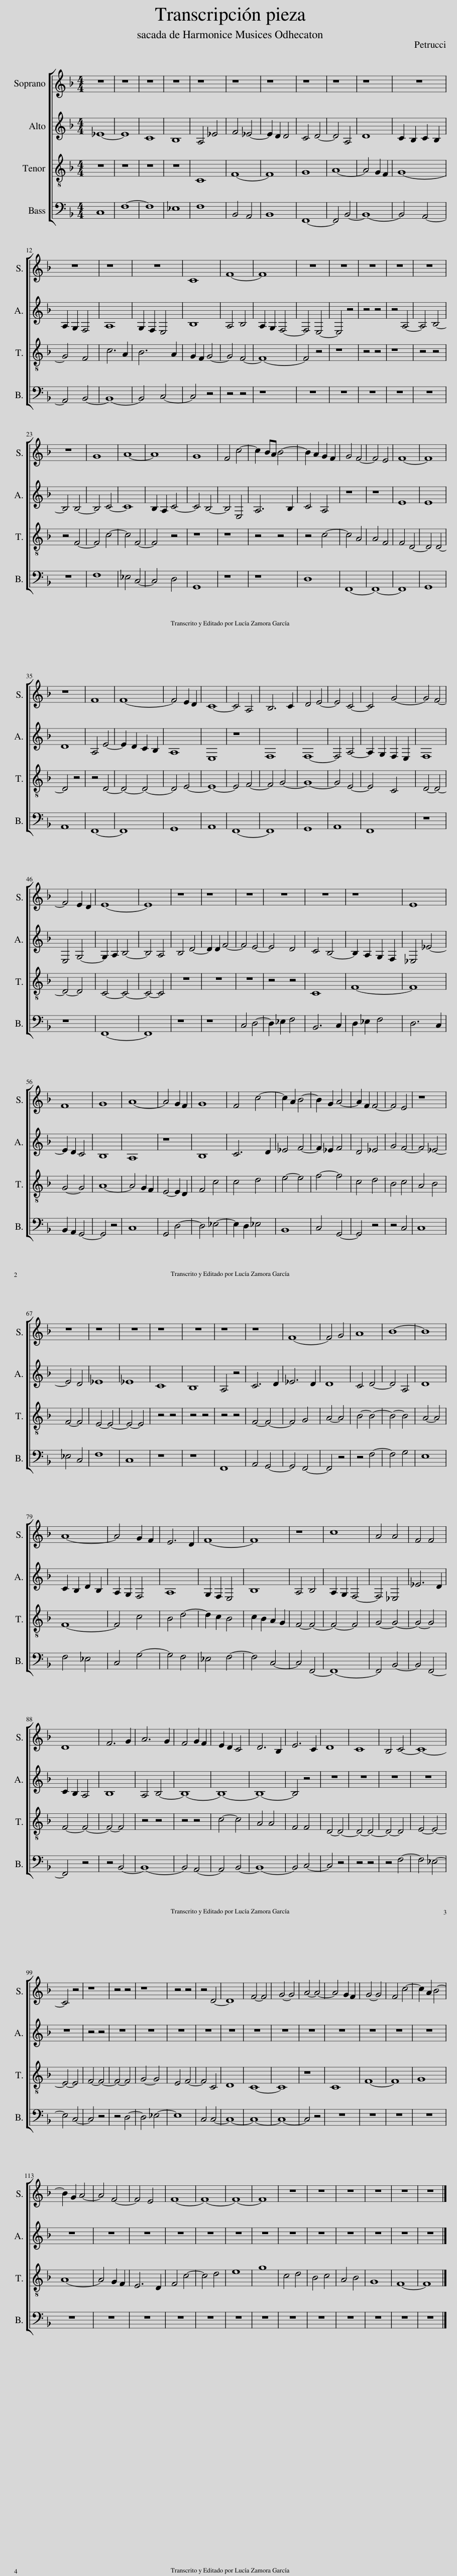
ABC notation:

X:1
%%score [ 1 2 3 4 ]
L:1/8
M:4/4
I:linebreak $
K:F
V:1 treble
V:2 treble
V:3 treble-8
V:4 bass
V:1
 z8 | z8 | z8 | z8 | z8 | %5
 z8 | z8 | z8 | z8 | z8 | %10
 z8 |$ z8 | z8 | z8 | C8 | %15
 F8- | F8 | z8 | z8 | z8 | %20
 z8 | z8 |$ z8 | G8 | A8- | %25
 A8 | G8 | F4 c4- | c2 BA B4- | B2 A2 G2 F2 | %30
 G4 F4- | F4 E4 | F8- | F8 |$ z8 | %35
 F8 | F8- | F4 E2 D2 | C8- | C4 A,4 | %40
 B,6 C2 | D4 E4- | E4 C4- | C4 G4- | G4 F4- |$ %45
 F4 E2 D2 | E8- | E8 | z8 | z8 | %50
 z8 | z8 | z8 | z8 | E8 |$ %55
 F8 | G8 | A8- | A4 G2 F2 | G8 | %60
 F4 c4- | c2 A2 B4- | B2 G2 A4- | A2 F2 F4- | F4 E4 | %65
 z8 |$ z8 | z8 | z8 | z8 | %70
 z8 | z8 | z8 | F8- | F4 G4 | %75
 A8 | B8- | B8 |$ A8- | A4 G2 F2 | %80
 E6 D2 | F8- | F8 | z8 | c8 | %85
 A4 A4 | F4 F4 |$ D8 | F6 G2 | A6 G2 | %90
 F4 G2 F2 | E2 D2 C4 | D6 B,2 | E6 C2 | D8 | %95
 C8 | B,4 C4- | C8- |$ C4 z4 | z8 | %100
 z4 z4 | z8 | z4 z4 | z4 D4- | D8 | %105
 F4- F4 | G4- G4 | A4- A4- | A4 G2 F2 | G4- G4 | %110
 F4 c4- | c2 A2 B4- |$ B2 G2 A4- | A4 F4- | F4 E4 | %115
 F8- | F8- | F8- | F8 | z8 | %120
 z8 | z8 | z8 | z8 | z8 |] %125
V:2
 _E8- | E8 | C8 | B,8 | A,4 _E4 | %5
 F4 _E4- | E2 D2 D4 | C4 D4- | D4 A,4 | D8 | %10
 C2 B,2 C2 B,2 |$ A,2 G,2 F,4 | A,8 | G,2 F,2 E,4 | B,8 | %15
 A,4 B,4 | A,2 G,2 F,4- | F,4 E,4- | E,4 z4 | z4 z4 | %20
 z4 A,4- | A,4 B,4- |$ B,4 B,4- | B,4 C4- | C8 | %25
 B,2 A,2 C4- | C4 B,4- | B,4 E,4 | A,6 B,2 | C4 A,4 | %30
 z8 | z8 | E8 | E8 |$ D8 | %35
 A,4 E4- | E2 D2 C2 B,2 | A,8 | E,8 | z8 | %40
 F,8 | F,8- | F,4 A,4- | A,2 G,2 F,2 E,2 | F,8 |$ %45
 E,4 G,4- | G,2 A,2 B,4- | B,4 A,4 | B,4 D4- | D2 D2 F4- | %50
 F4 E4- | E4 D4 | C4 B,4- | B,2 A,2 G,2 F,2 | _E,4 _E4- |$ %55
 E2 D2 C4 | B,8 | A,8 | z8 | B,8 | %60
 C6 D2 | _E4 F4- | F2 _E2 F4 | D4 _E4 | G4 F4- | %65
 F4 _E4- |$ E4 D4 | _E8 | _E8 | C8 | %70
 B,8 | A,4 z4 | C6 D2 | _E6 D2 | D8 | %75
 C4 D4- | D4 A,4 | D8 |$ C2 B,2 D2 B,2 | A,2 G,2 F,4 | %80
 A,8 | G,2 F,2 E,4 | B,8 | A,4 B,4 | A,2 G,2 F,4- | %85
 F,4 _E,4 | _E6 D2 |$ C2 B,2 A,4 | B,8 | A,4 B,4- | %90
 B,8- | B,8- | B,8- | B,4 z4 | z8 | %95
 z8 | z8 | z8 |$ z8 | z4 z4 | %100
 z8 | z8 | z8 | z8 | z8 | %105
 z8 | z8 | z8 | z8 | z8 | %110
 z8 | z8 |$ z8 | z8 | z8 | %115
 z8 | z8 | z8 | z8 | z8 | %120
 z8 | z8 | z8 | z8 | z8 |] %125
V:3
 z8 | z8 | z8 | z8 | C8 | %5
 F8- | F8 | G8 | A8- | A4 G2 F2 | %10
 G8- |$ G4 F4 | c6 A2 | B6 A2 | G2 F2 G4- | %15
 G4 F4- | F8- | F4 z4 | z8 | z4 z4 | %20
 z8 | z4 z4 |$ z4 F4- | F4 c4- | c4 F4- | %25
 F4 z4 | z8 | z8 | z4 z4 | z4 c4- | %30
 c4 A4 | A4 F4 | F4 D4- | D4 D4- |$ D4 z4 | %35
 z4 D4- | D4- D4- | D4 E4- | E8- | E4 F4- | %40
 F4 G4- | G8- | G4 E4- | E4 C4 | D4- D4- |$ %45
 D4- D4 | C4- C4- | C4- C4 | z8 | z8 | %50
 z8 | z4 z4 | C8 | F8- | F8 |$ %55
 G4- G4 | A8- | A4 G2 F2 | E4- E2 D2 | F4 c4 | %60
 c4 d4 | e4- e4 | f4- f4 | c4 d4 | B4 c4 | %65
 A4 B4 |$ F4- F4 | E4- E4- | E4- E4 | z4 z4 | %70
 z4 z4 | z4 z4 | F4- F4- | F4 G4 | A4- A4 | %75
 B4- B4- | B4- B4 | A4- A4 |$ F8- | F4 c4 | %80
 B4 d4- | d2 c2 B4 | c2 B2 A2 G2 | F4- F4- | F4- F4 | %85
 G4- G4- | G4- G4 |$ F4- F4- | F4- F4 | z4 z4 | %90
 z4 z4 | c4- c4 | A4 A4 | F4 F4 | D4- D4- | %95
 D4- D4- | D4- D4 | E4- E4- |$ E4- E4 | F4- F4- | %100
 F4- F4 | G4- G4 | E4 F4- | F4 C4 | D8 | %105
 C8- | C8 | z8 | C8 | F8- | %110
 F8 | G8 |$ A8- | A4 G2 F2 | E6 D2 | %115
 F4 c4- | c4 d4 | e8 | g8 | c4 d4 | %120
 B4 c4 | A4 B4 | G8 | F8- | F8 |] %125
V:4
 C,8 | F,8- | F,8 | _E,8 | F,8 | %5
 B,,4 A,,4 | B,,8 | F,,8- | F,,4 B,,4- | B,,8- | %10
 B,,4 A,,4- |$ A,,4 B,,4- | B,,8- | B,,4 C,4- | C,4 z4 | %15
 z4 z4 | z8 | z8 | z8 | z8 | %20
 z8 | z8 |$ z8 | F,8 | _E,4 C,4- | %25
 C,4 D,4 | G,,8 | z8 | z8 | D,8 | %30
 F,,8- | F,,8- | F,,8 | G,,8 |$ A,,8 | %35
 F,,8- | F,,8 | G,,8 | A,,8 | F,,8- | %40
 F,,8 | G,,8 | A,,8 | F,,8 | z8 |$ %45
 z8 | F,,8- | F,,8 | z8 | z8 | %50
 C,4 D,4- | D,2 _E,2 F,4 | B,,6 C,2 | D,2 _E,2 F,4 | D,6 C,2 |$ %55
 B,,2 A,,2 G,,4- | G,,4 z4 | C,8 | G,,4 D,4- | D,4 _E,4- | %60
 E,2 D,2 _E,4 | B,,8 | C,4 G,,4- | G,,4 z4 | z4 C,4 | %65
 C,8 |$ _E,4 C,4 | F,8 | C,8 | z8 | %70
 z8 | F,,8 | A,,4 G,,4- | G,,4 F,,4- | F,,4 z4 | %75
 z4 F,4- | F,4 G,4 | E,8 |$ F,4 _E,4 | C,4 G,4- | %80
 G,4 F,4 | _E,4 F,4- | F,4 C,4- | C,4 F,,4- | F,,8- | %85
 F,,4 B,,4- | B,,4 F,,4- |$ F,,4 z4 | z4 B,,4- | B,,8- | %90
 B,,4 A,,4- | A,,4 B,,4- | B,,8- | B,,4 C,4- | C,4 z4 | %95
 z4 z4 | z4 F,4- | F,4 _E,4- |$ E,4 C,4- | C,4 z4 | %100
 z4 D,4- | D,4 _E,4- | E,8 | C,4 C,4- | C,8- | %105
 C,8- | C,8- | C,4 z4 | z8 | z8 | %110
 z8 | z8 |$ z8 | z8 | z8 | %115
 z8 | z8 | z8 | z8 | z8 | %120
 z8 | z8 | z8 | z8 | z8 |] %125
